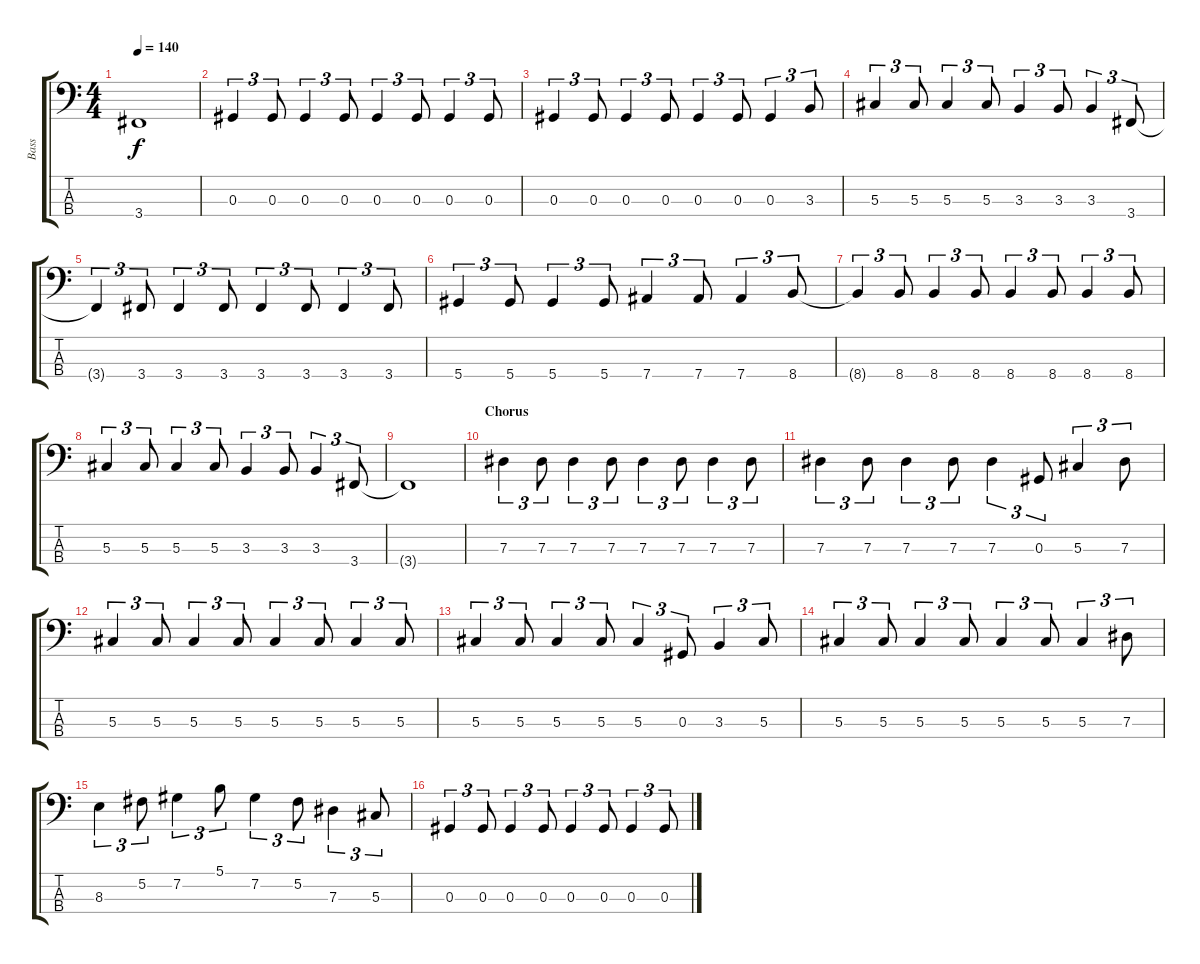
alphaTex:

\track ("Bass" "Bass") {instrument electricbasspick}
\staff {score tabs}
\tuning (Gb2 Db2 Ab1 Eb1) {hide}
\ts (4 4)
\tempo 140
\clef f4
\ks c
3.4{t}.1{dy f} |
0.3.4{tu (3 2)} 0.3.8{tu (3 2)} 0.3.4{tu (3 2)} 0.3.8{tu (3 2)} 0.3.4{tu (3 2)} 0.3.8{tu (3 2)} 0.3.4{tu (3 2)} 0.3.8{tu (3 2)} |
0.3.4{tu (3 2)} 0.3.8{tu (3 2)} 0.3.4{tu (3 2)} 0.3.8{tu (3 2)} 0.3.4{tu (3 2)} 0.3.8{tu (3 2)} 0.3.4{tu (3 2)} 3.3.8{tu (3 2)} |
5.3.4{tu (3 2)} 5.3.8{tu (3 2)} 5.3.4{tu (3 2)} 5.3.8{tu (3 2)} 3.3.4{tu (3 2)} 3.3.8{tu (3 2)} 3.3.4{tu (3 2)} 3.4.8{tu (3 2)} |
3.4{t}.4{tu (3 2)} 3.4.8{tu (3 2)} 3.4.4{tu (3 2)} 3.4.8{tu (3 2)} 3.4.4{tu (3 2)} 3.4.8{tu (3 2)} 3.4.4{tu (3 2)} 3.4.8{tu (3 2)} |
5.4.4{tu (3 2)} 5.4.8{tu (3 2)} 5.4.4{tu (3 2)} 5.4.8{tu (3 2)} 7.4.4{tu (3 2)} 7.4.8{tu (3 2)} 7.4.4{tu (3 2)} 8.4.8{tu (3 2)} |
8.4{t}.4{tu (3 2)} 8.4.8{tu (3 2)} 8.4.4{tu (3 2)} 8.4.8{tu (3 2)} 8.4.4{tu (3 2)} 8.4.8{tu (3 2)} 8.4.4{tu (3 2)} 8.4.8{tu (3 2)} |
5.3.4{tu (3 2)} 5.3.8{tu (3 2)} 5.3.4{tu (3 2)} 5.3.8{tu (3 2)} 3.3.4{tu (3 2)} 3.3.8{tu (3 2)} 3.3.4{tu (3 2)} 3.4.8{tu (3 2)} |
3.4{t}.1 |
\section ("" "Chorus")
7.3.4{tu (3 2)} 7.3.8{tu (3 2)} 7.3.4{tu (3 2)} 7.3.8{tu (3 2)} 7.3.4{tu (3 2)} 7.3.8{tu (3 2)} 7.3.4{tu (3 2)} 7.3.8{tu (3 2)} |
7.3.4{tu (3 2)} 7.3.8{tu (3 2)} 7.3.4{tu (3 2)} 7.3.8{tu (3 2)} 7.3.4{tu (3 2)} 0.3.8{tu (3 2)} 5.3.4{tu (3 2)} 7.3.8{tu (3 2)} |
5.3.4{tu (3 2)} 5.3.8{tu (3 2)} 5.3.4{tu (3 2)} 5.3.8{tu (3 2)} 5.3.4{tu (3 2)} 5.3.8{tu (3 2)} 5.3.4{tu (3 2)} 5.3.8{tu (3 2)} |
5.3.4{tu (3 2)} 5.3.8{tu (3 2)} 5.3.4{tu (3 2)} 5.3.8{tu (3 2)} 5.3.4{tu (3 2)} 0.3.8{tu (3 2)} 3.3.4{tu (3 2)} 5.3.8{tu (3 2)} |
5.3.4{tu (3 2)} 5.3.8{tu (3 2)} 5.3.4{tu (3 2)} 5.3.8{tu (3 2)} 5.3.4{tu (3 2)} 5.3.8{tu (3 2)} 5.3.4{tu (3 2)} 7.3.8{tu (3 2)} |
8.3.4{tu (3 2)} 5.2.8{tu (3 2)} 7.2.4{tu (3 2)} 5.1.8{tu (3 2)} 7.2.4{tu (3 2)} 5.2.8{tu (3 2)} 7.3.4{tu (3 2)} 5.3.8{tu (3 2)} |
0.3.4{tu (3 2)} 0.3.8{tu (3 2)} 0.3.4{tu (3 2)} 0.3.8{tu (3 2)} 0.3.4{tu (3 2)} 0.3.8{tu (3 2)} 0.3.4{tu (3 2)} 0.3.8{tu (3 2)}
